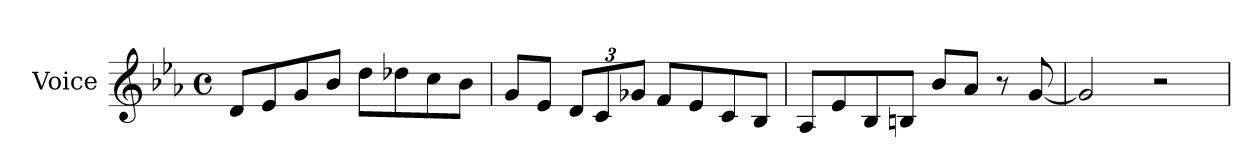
**kern
*part1
*staff1
*I"Voice
*I'Voice
*clefG2
*k[b-e-a-]
*M4/4
*met(c)
=1
8d/L
8e-/
8g/
8b-/J
8dd\L
8dd-X\
8cc\
8b-\J
=2
8g/L
8e-/J
12d/L
12c/
12g-X/J
8f/L
8e-/
8c/
8B-/J
=3
8A-/L
8e-/
8B-/
8Bn/J
8b-/L
8a-/J
8r
[<8g/
=4
2g/]
2rcc
=
*-
